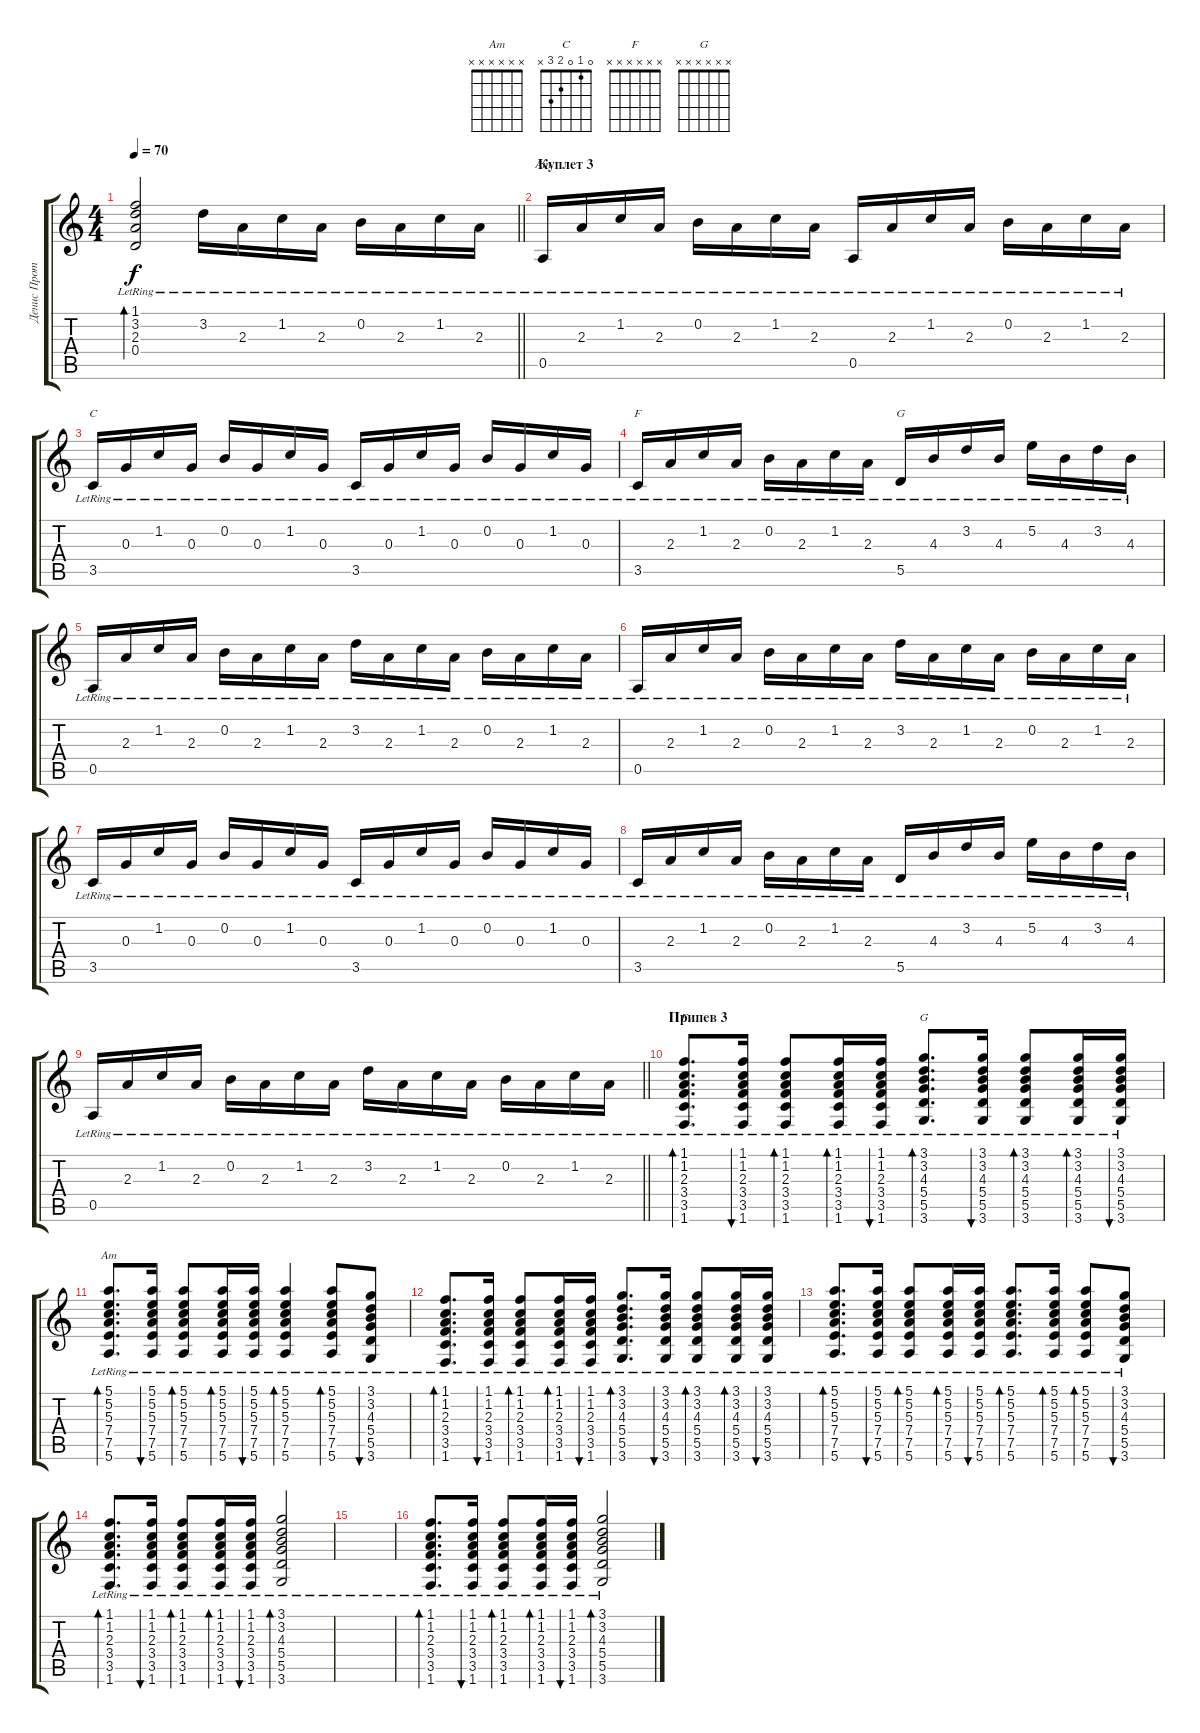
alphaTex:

\track ("Денис Протопоп" "Денис Прот") {instrument acousticguitarsteel}
\staff {score tabs}
\tuning (E4 B3 G3 D3 A2 E2) {hide}
\chord ("Am" 0 1 2 2 0 x)
\chord ("C" 0 1 0 2 3 x)
\chord ("F" 1 1 2 3 3 1) {barre 1}
\chord ("G" 3 3 4 5 5 3) {barre 3}
\chord ("F" x x x x x x)
\chord ("G" x x x x x x)
\chord ("Am" x x x x x x)
\ts (4 4)
\tempo 70
\clef g2
\barLineRight lightlight
\ks c
(1.1{lr} 3.2{lr} 2.3{lr} 0.4{lr}).2{bd 30 dy f} 3.2{lr}.16 2.3{lr}.16 1.2{lr}.16 2.3{lr}.16 0.2{lr}.16 2.3{lr}.16 1.2{lr}.16 2.3{lr}.16 |
\section ("" "Куплет 3")
0.5{lr}.16{ch "Am"} 2.3{lr}.16 1.2{lr}.16 2.3{lr}.16 0.2{lr}.16 2.3{lr}.16 1.2{lr}.16 2.3{lr}.16 0.5{lr}.16 2.3{lr}.16 1.2{lr}.16 2.3{lr}.16 0.2{lr}.16 2.3{lr}.16 1.2{lr}.16 2.3{lr}.16 |
3.5{lr}.16{ch "C"} 0.3{lr}.16 1.2{lr}.16 0.3{lr}.16 0.2{lr}.16 0.3{lr}.16 1.2{lr}.16 0.3{lr}.16 3.5{lr}.16 0.3{lr}.16 1.2{lr}.16 0.3{lr}.16 0.2{lr}.16 0.3{lr}.16 1.2{lr}.16 0.3{lr}.16 |
3.5{lr}.16{ch "F"} 2.3{lr}.16 1.2{lr}.16 2.3{lr}.16 0.2{lr}.16 2.3{lr}.16 1.2{lr}.16 2.3{lr}.16 5.5{lr}.16{ch "G"} 4.3{lr}.16 3.2{lr}.16 4.3{lr}.16 5.2{lr}.16 4.3{lr}.16 3.2{lr}.16 4.3{lr}.16 |
0.5{lr}.16 2.3{lr}.16 1.2{lr}.16 2.3{lr}.16 0.2{lr}.16 2.3{lr}.16 1.2{lr}.16 2.3{lr}.16 3.2{lr}.16 2.3{lr}.16 1.2{lr}.16 2.3{lr}.16 0.2{lr}.16 2.3{lr}.16 1.2{lr}.16 2.3{lr}.16 |
0.5{lr}.16 2.3{lr}.16 1.2{lr}.16 2.3{lr}.16 0.2{lr}.16 2.3{lr}.16 1.2{lr}.16 2.3{lr}.16 3.2{lr}.16 2.3{lr}.16 1.2{lr}.16 2.3{lr}.16 0.2{lr}.16 2.3{lr}.16 1.2{lr}.16 2.3{lr}.16 |
3.5{lr}.16 0.3{lr}.16 1.2{lr}.16 0.3{lr}.16 0.2{lr}.16 0.3{lr}.16 1.2{lr}.16 0.3{lr}.16 3.5{lr}.16 0.3{lr}.16 1.2{lr}.16 0.3{lr}.16 0.2{lr}.16 0.3{lr}.16 1.2{lr}.16 0.3{lr}.16 |
3.5{lr}.16 2.3{lr}.16 1.2{lr}.16 2.3{lr}.16 0.2{lr}.16 2.3{lr}.16 1.2{lr}.16 2.3{lr}.16 5.5{lr}.16 4.3{lr}.16 3.2{lr}.16 4.3{lr}.16 5.2{lr}.16 4.3{lr}.16 3.2{lr}.16 4.3{lr}.16 |
\barLineRight lightlight
0.5{lr}.16 2.3{lr}.16 1.2{lr}.16 2.3{lr}.16 0.2{lr}.16 2.3{lr}.16 1.2{lr}.16 2.3{lr}.16 3.2{lr}.16 2.3{lr}.16 1.2{lr}.16 2.3{lr}.16 0.2{lr}.16 2.3{lr}.16 1.2{lr}.16 2.3{lr}.16 |
\section ("" "Припев 3")
(1.1{lr} 1.2{lr} 2.3{lr} 3.4{lr} 3.5{lr} 1.6{lr}).8{d bd 30 ch "F"} (1.1{lr} 1.2{lr} 2.3{lr} 3.4{lr} 3.5{lr} 1.6{lr}).16{bu 30} (1.1{lr} 1.2{lr} 2.3{lr} 3.4{lr} 3.5{lr} 1.6{lr}).8{bd 30} (1.1{lr} 1.2{lr} 2.3{lr} 3.4{lr} 3.5{lr} 1.6{lr}).16{bd 30} (1.1{lr} 1.2{lr} 2.3{lr} 3.4{lr} 3.5{lr} 1.6{lr}).16{bu 30} (3.1{lr} 3.2{lr} 4.3{lr} 5.4{lr} 5.5{lr} 3.6{lr}).8{d bd 30 ch "G"} (3.1{lr} 3.2{lr} 4.3{lr} 5.4{lr} 5.5{lr} 3.6{lr}).16{bu 30} (3.1{lr} 3.2{lr} 4.3{lr} 5.4{lr} 5.5{lr} 3.6{lr}).8{bd 30} (3.1{lr} 3.2{lr} 4.3{lr} 5.4{lr} 5.5{lr} 3.6{lr}).16{bd 30} (3.1{lr} 3.2{lr} 4.3{lr} 5.4{lr} 5.5{lr} 3.6{lr}).16{bu 30} |
(5.1{lr} 5.2{lr} 5.3{lr} 7.4{lr} 7.5{lr} 5.6{lr}).8{d bd 30 ch "Am"} (5.1{lr} 5.2{lr} 5.3{lr} 7.4{lr} 7.5{lr} 5.6{lr}).16{bu 30} (5.1{lr} 5.2{lr} 5.3{lr} 7.4{lr} 7.5{lr} 5.6{lr}).8{bd 30} (5.1{lr} 5.2{lr} 5.3{lr} 7.4{lr} 7.5{lr} 5.6{lr}).16{bd 30} (5.1{lr} 5.2{lr} 5.3{lr} 7.4{lr} 7.5{lr} 5.6{lr}).16{bu 30} (5.1{lr} 5.2{lr} 5.3{lr} 7.4{lr} 7.5{lr} 5.6{lr}).4{bd 30} (5.1{lr} 5.2{lr} 5.3{lr} 7.4{lr} 7.5{lr} 5.6{lr}).8{bd 30} (3.1{lr} 3.2{lr} 4.3{lr} 5.4{lr} 5.5{lr} 3.6{lr}).8{bu 30} |
(1.1{lr} 1.2{lr} 2.3{lr} 3.4{lr} 3.5{lr} 1.6{lr}).8{d bd 30} (1.1{lr} 1.2{lr} 2.3{lr} 3.4{lr} 3.5{lr} 1.6{lr}).16{bu 30} (1.1{lr} 1.2{lr} 2.3{lr} 3.4{lr} 3.5{lr} 1.6{lr}).8{bd 30} (1.1{lr} 1.2{lr} 2.3{lr} 3.4{lr} 3.5{lr} 1.6{lr}).16{bd 30} (1.1{lr} 1.2{lr} 2.3{lr} 3.4{lr} 3.5{lr} 1.6{lr}).16{bu 30} (3.1{lr} 3.2{lr} 4.3{lr} 5.4{lr} 5.5{lr} 3.6{lr}).8{d bd 30} (3.1{lr} 3.2{lr} 4.3{lr} 5.4{lr} 5.5{lr} 3.6{lr}).16{bu 30} (3.1{lr} 3.2{lr} 4.3{lr} 5.4{lr} 5.5{lr} 3.6{lr}).8{bd 30} (3.1{lr} 3.2{lr} 4.3{lr} 5.4{lr} 5.5{lr} 3.6{lr}).16{bd 30} (3.1{lr} 3.2{lr} 4.3{lr} 5.4{lr} 5.5{lr} 3.6{lr}).16{bu 30} |
(5.1{lr} 5.2{lr} 5.3{lr} 7.4{lr} 7.5{lr} 5.6{lr}).8{d bd 30} (5.1{lr} 5.2{lr} 5.3{lr} 7.4{lr} 7.5{lr} 5.6{lr}).16{bu 30} (5.1{lr} 5.2{lr} 5.3{lr} 7.4{lr} 7.5{lr} 5.6{lr}).8{bd 30} (5.1{lr} 5.2{lr} 5.3{lr} 7.4{lr} 7.5{lr} 5.6{lr}).16{bd 30} (5.1{lr} 5.2{lr} 5.3{lr} 7.4{lr} 7.5{lr} 5.6{lr}).16{bu 30} (5.1{lr} 5.2{lr} 5.3{lr} 7.4{lr} 7.5{lr} 5.6{lr}).8{d bd 30} (5.1{lr} 5.2{lr} 5.3{lr} 7.4{lr} 7.5{lr} 5.6{lr}).16{bd 30} (5.1{lr} 5.2{lr} 5.3{lr} 7.4{lr} 7.5{lr} 5.6{lr}).8{bd 30} (3.1{lr} 3.2{lr} 4.3{lr} 5.4{lr} 5.5{lr} 3.6{lr}).8{bu 30} |
(1.1{lr} 1.2{lr} 2.3{lr} 3.4{lr} 3.5{lr} 1.6{lr}).8{d bd 30} (1.1{lr} 1.2{lr} 2.3{lr} 3.4{lr} 3.5{lr} 1.6{lr}).16{bu 30} (1.1{lr} 1.2{lr} 2.3{lr} 3.4{lr} 3.5{lr} 1.6{lr}).8{bd 30} (1.1{lr} 1.2{lr} 2.3{lr} 3.4{lr} 3.5{lr} 1.6{lr}).16{bd 30} (1.1{lr} 1.2{lr} 2.3{lr} 3.4{lr} 3.5{lr} 1.6{lr}).16{bu 30} (3.1{lr} 3.2{lr} 4.3{lr} 5.4{lr} 5.5{lr} 3.6{lr}).2{bd 30} |
|
(1.1{lr} 1.2{lr} 2.3{lr} 3.4{lr} 3.5{lr} 1.6{lr}).8{d bd 30} (1.1{lr} 1.2{lr} 2.3{lr} 3.4{lr} 3.5{lr} 1.6{lr}).16{bu 30} (1.1{lr} 1.2{lr} 2.3{lr} 3.4{lr} 3.5{lr} 1.6{lr}).8{bd 30} (1.1{lr} 1.2{lr} 2.3{lr} 3.4{lr} 3.5{lr} 1.6{lr}).16{bd 30} (1.1{lr} 1.2{lr} 2.3{lr} 3.4{lr} 3.5{lr} 1.6{lr}).16{bu 30} (3.1{lr} 3.2{lr} 4.3{lr} 5.4{lr} 5.5{lr} 3.6{lr}).2{bd 30}
